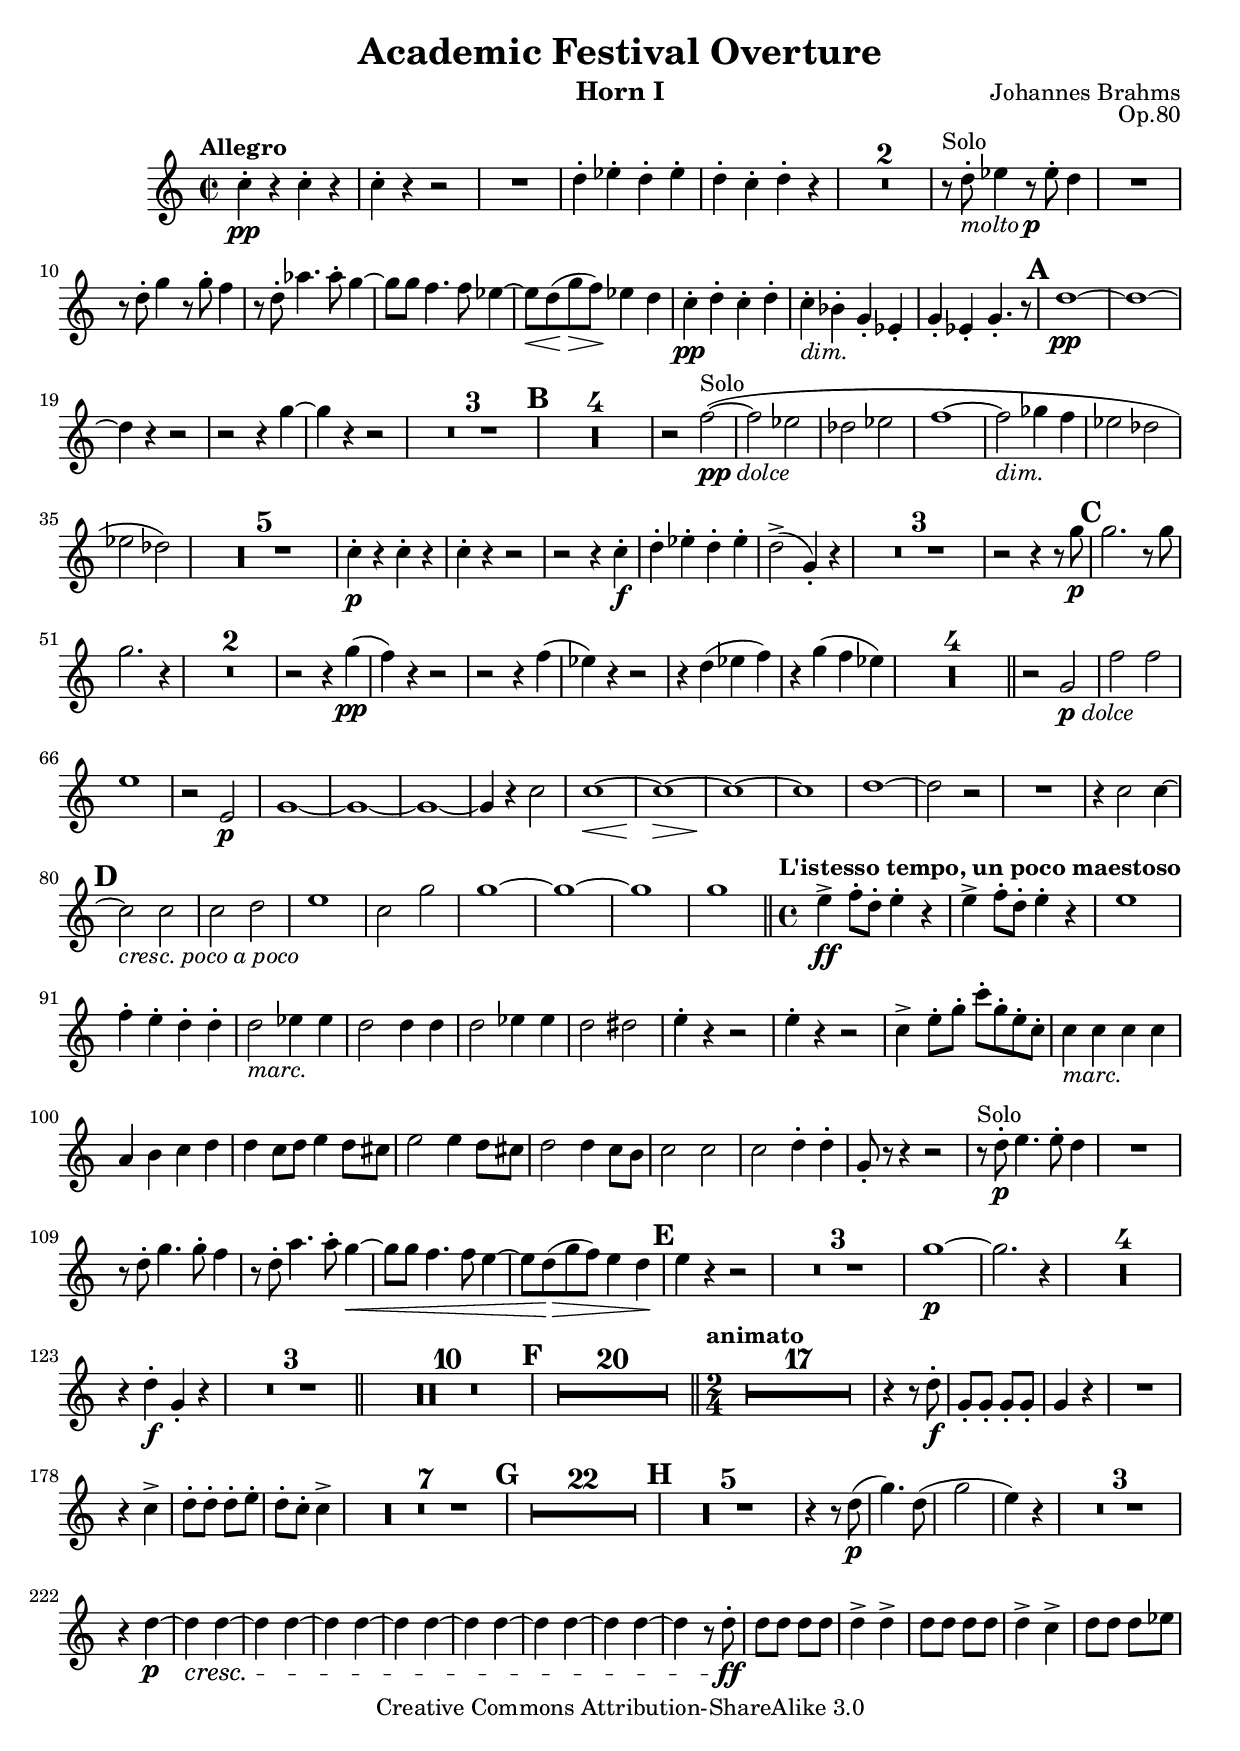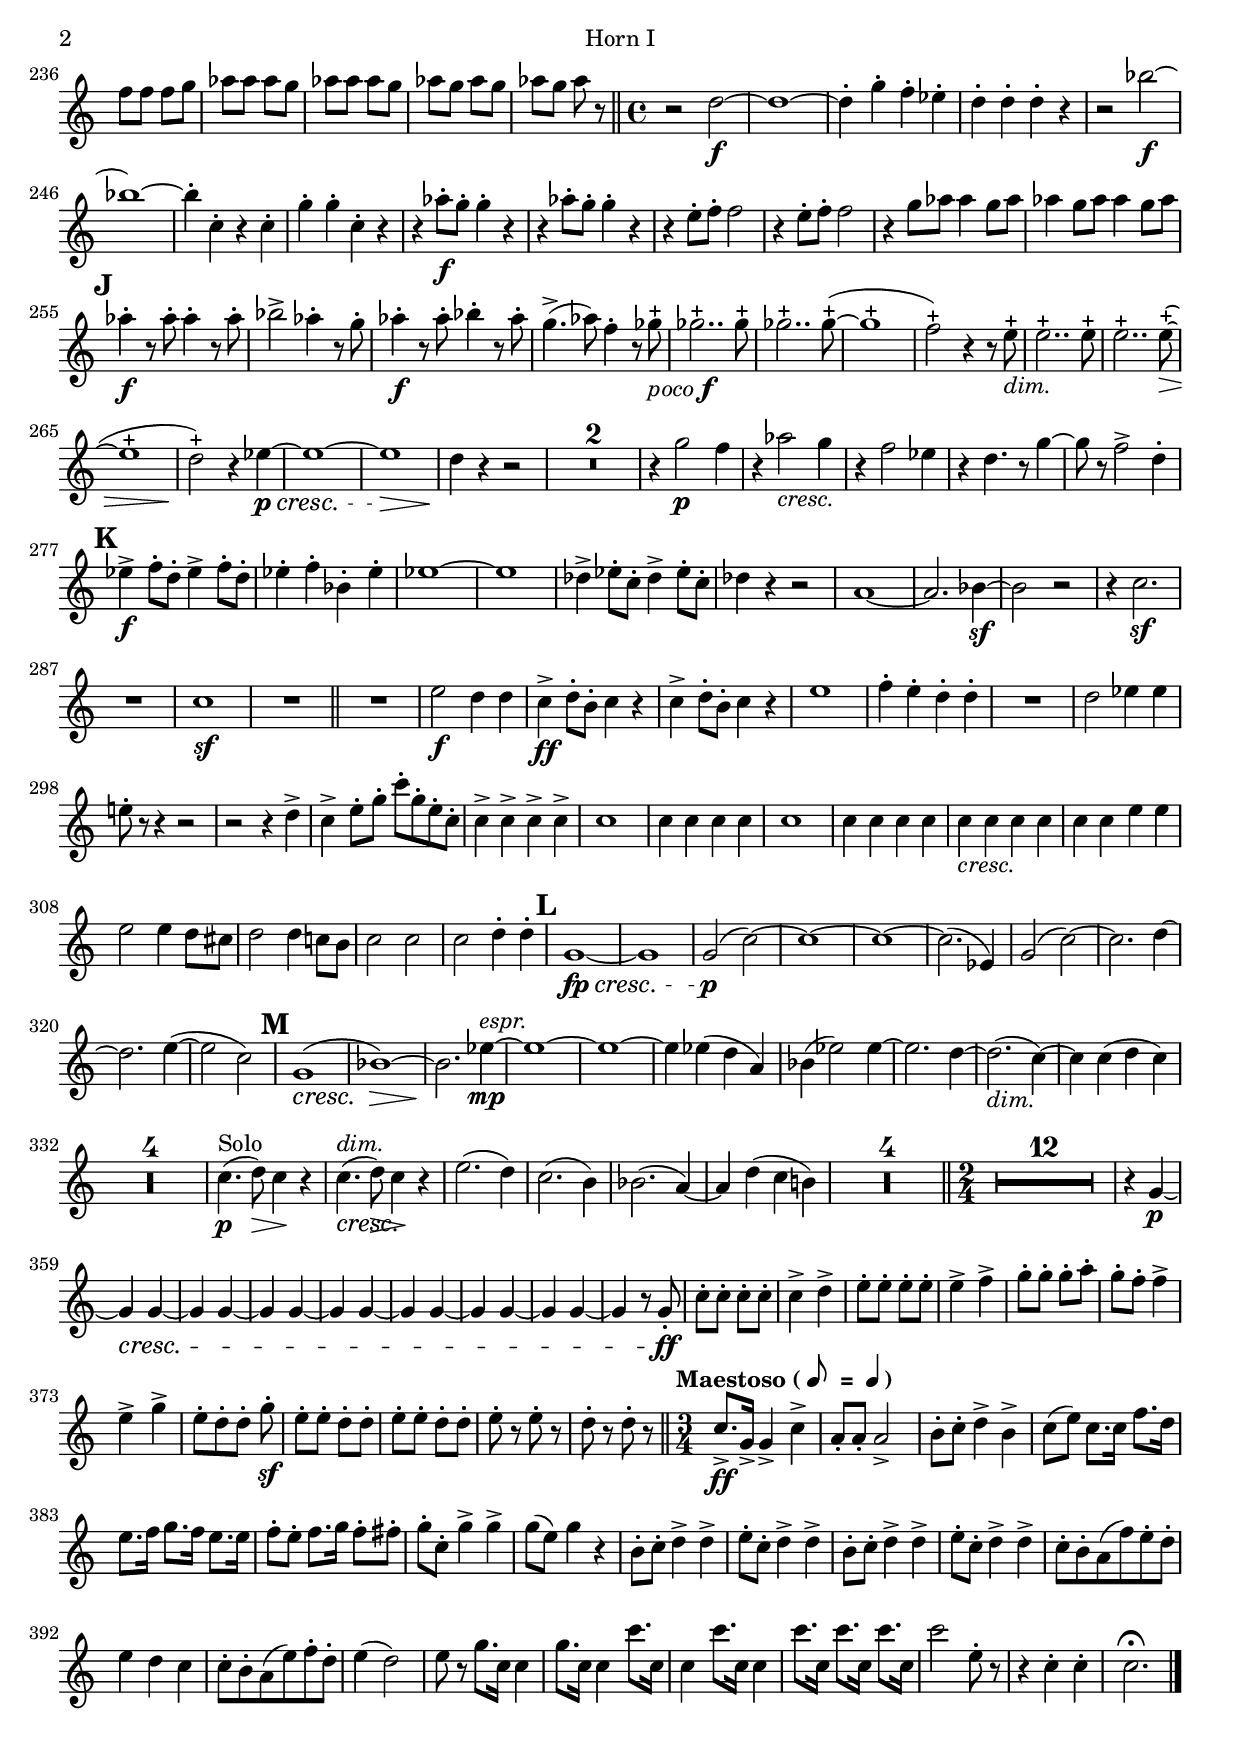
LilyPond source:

\version "2.12.2"

\include "defs.lyi" 
\version "2.12.2"

%TODO: switch to relative mode
hornOne =
{
  \transposition c
  c''4-.\pp r c''-. r |
  c''4-. r r2 |
  R1 |
  d''4-. ees''-. d''-. ees''-. |
  d''-. c''-. d''-. r |
  R1*2 |
  r8^\markup{Solo} d''8-.-\markup{\italic molto \dynamic p} ees''4 r8 ees''8-. d''4 |
  R1 |
  r8 d''8-. g''4 r8 g''8-. f''4 |
  r8 d''8-. aes''4. aes''8-. g''4 ~ |
  g''8 g''8 f''4. f''8 ees''4 ~ |
  ees''8 \<  d''\! (g'' \>  f''\!) ees''4 d'' |
  c''4-.\pp d''-. c''-. d''-. |
  c''-.-\markup{\italic dim.} bes'-. g'-. ees'-. |
  g'-. ees'-. g'4.-. r8 |

  %\mark "A"
  d''1\pp ~ |
  d''1 ~ |
  d''4 r4 r2 |
  r2 r4 g'' ~ |
  g'' r4 r2 |
  R1*3 |

  %\mark "B"
  R1*4 |
  r2 f''^\markup{\hspace #0.0 \raise #0.5 Solo}_\markup{\dynamic pp \italic dolce}( ~ |
  f'' ees'' |
  des'' ees'' |
  f''1 ~ |
  f''2-\markup{\italic dim.} ges''4 f'' |
  ees''2 des'' |
  ees'' des'') |
  R1*5 |
  c''4-.\p r c''-. r |
  c''4-. r r2 |
  r r4 c''-.\f
  d''4-. ees''-. d''-. ees''-. |
  d''2->(  g'4)-. r |
  R1*3 |
  r2 r4 r8 g''\p |

  %\mark "C"
  g''2. r8 g'' |
  g''2. r4 |
  R1*2 |
  r2 r4 g''\pp( |
  f'') r r2 |
  r r4 f''( |
  ees'') r r2 |
  r4 d''( ees''  f'') |
  r4 g''( f''  ees'') |
  R1*4 |
  r2 g'-\markup{\dynamic p \italic dolce} |
  f'' f'' |
  e''1 |
  r2 e'\p |
  g'1 ~ |
  g' ~ |
  g' ~ |
  g'4 r4 c''2 |
  c''1 \< ~ |
  c''1 \> ~ |
  c''1\! ~ |
  c''1 |
  d''1 ~ |
  d''2 r2 |
  R1 |
  r4 c''2 c''4 ~ |

  %\mark "D"
  c''2-\markup{\italic {cresc. poco a poco}} c'' |
  c'' d'' |
  e''1 |
  c''2 g'' |
  g''1 ~ |
  g'' ~ |
  g'' |
  g'' |

  %\time 4/4
  e''4->\ff f''8-. d''-. e''4-. r4 |
  e''4-> f''8-. d''-. e''4-. r4 |
  e''1 |
  f''4-. e''-. d''-. d''-. |
  d''2-\markup{\italic marc.} ees''4 ees'' |
  d''2 d''4 d'' |
  d''2 ees''4 ees'' |
  d''2 dis'' |
  e''4-. r4 r2 |
  e''4-. r4 r2 |
  c''4-> e''8-. g''-. c'''-. g''-. e''-. c''-. |
  c''4-\markup{\italic marc.} c'' c'' c'' |
  a' b' c'' d'' |
  d'' c''8 d'' e''4 d''8 cis'' |
  e''2 e''4 d''8 cis'' |
  d''2 d''4 c''8 b' |
  c''2 c'' |
  c'' d''4-. d''-. |
  g'8-. r r4 r2 |
  r8^\markup{Solo} d''8-.\p e''4. e''8-. d''4 |
  R1 |
  r8 d''8-. g''4. g''8-. f''4 |
  r8 d''8-. a''4. a''8-. g''4 \< ~ |
  g''8 g''8 f''4. f''8 e''4 ~ |
  e''8  d'' \> (g'' f'') e''4  d''\! |

  %\mark "E"
  e'' r r2 |
  R1*3 |
  g''1\p ~ |
  g''2. r4 |
  R1*4 |
  r4 d''-.\f g'-. r4 |
  R1*3 |
  R1*10 |

  %\mark "F"
  R1*20 |

  %\time 2/4
  R2*17 |
  r4 r8 d''-.\f |
  g'-. g'-. g'-. g'-. |
  g'4 r |
  R2 |
  r4 c''-> |
  d''8-. d''8-. d''8-. e''8-. |
  d''8-. c''8-. c''4-> |
  R2*7 |

  %\mark "G"
  R2*22 |

  %\mark "H"
  R2*5 |
  r4 r8 d''\p( |
  g''4.) d''8( |
  g''2 |
  e''4) r |
  R2*3
  r4 d''\p ~ |
  \crescTextCresc
  d''\< d'' ~ |
  d'' d'' ~ |
  d'' d'' ~ |
  d'' d'' ~ |
  d'' d'' ~ |
  d'' d'' ~ |
  d'' d'' ~ |
  d'' r8 d''8-.\ff |
  d''8 d'' d'' d'' |
  d''4-> d''-> |
  d''8 d'' d'' d'' |
  d''4-> c''-> |
  d''8 d'' d'' ees'' |
  f'' f'' f'' g'' |
  aes'' aes'' aes'' g'' |
  aes'' aes'' aes'' g'' |
  aes'' g'' aes'' g'' |
  aes'' g'' aes'' r |

  %\time 4/4
  r2 d''\f ~ |
  d''1 ~ |
  d''4-. g''-. f''-. ees''-. |
  d''-. d''-. d''-. r |
  r2 bes''\f ~ |
  bes''1 ~ |
  bes''4-. c''-. r c''-. |
  g''4-. g''-. c''-. r4 |
  r4 aes''8-.\f g''-. g''4-. r |
  r4 aes''8-. g''-. g''4-. r |
  r4 e''8-. f''-. f''2 |
  r4 e''8-. f''-. f''2 |
  r4 g''8 aes'' aes''4 g''8 aes'' |
  aes''4 g''8 aes'' aes''4 g''8 aes'' |

  %\mark "I"
  aes''4-.\f r8 aes''8-. aes''4-. r8 aes''-. |
  bes''2-> aes''4-. r8 g''-. |
  aes''4-.\f r8 aes''8-. bes''4-. r8 aes''-. |
  g''4.->(  aes''8) f''4-. r8 ges''-+_\markup{\italic poco \dynamic f} |
  ges''2..-+ ges''8-+ |
  ges''2..-+ ges''8~-+( |
  ges''1-+ |
  f''2)-+ r4 r8 e''-+-\markup{\italic dim.} |
  e''2..-+ e''8-+ |
  e''2..-+ e''8-+( \> ~ |
  e''1-+ |
  d''2\!)-+ r4 ees''\p \< ~ |
  ees''1 ~ |
  ees''1 \> |
  d''4\! r4 r2 |
  R1*2 |
  r4 g''2\p f''4 |
  r4 aes''2-\markup{\italic cresc.} g''4 |
  r4 f''2 ees''4 |
  r4 d''4. r8 g''4 ~ |
  g''8 r8 f''2-> d''4-. |

  %\mark "K"
  ees''4->\f f''8-. d''-. ees''4-> f''8-. d''-. |
  ees''4-. f''-. bes'-. ees''-. |
  ees''1 ~ |
  ees''1 |
  des''4-> ees''8-. c''-. des''4-> ees''8-. c''-. |
  des''4 r r2 |
  a'1 ~ |
  a'2. bes'4\sf ~ |
  bes'2 r2 |
  r4 c''2.\sf |
  R1 |
  c''1\sf |
  R1 |
  R1 |
  e''2\f d''4 d'' |
  c''4->\ff d''8-. b'-. c''4 r4 |
  c''4-> d''8-. b'-. c''4 r4 |
  e''1 |
  f''4-. e''-. d''-. d''-. |
  R1 |
  d''2 ees''4 ees''4 |
  e''!8-. r8 r4 r2 |
  r2 r4 d''-> |
  c''4-> e''8-. g''-. c'''-. g''-. e''-. c''-. |
  c''4-> c''4-> c''4-> c''4-> |
  c''1 |
  c''4 c'' c'' c'' |
  c''1 |
  c''4 c'' c'' c'' |
  c''-\markup{\italic cresc.} c'' c'' c'' |
  c'' c'' e'' e'' |
  e''2 e''4 d''8 cis'' |
  d''2 d''4 c''!8 b' |
  c''2 c'' |
  c'' d''4-. d''-. |

  %\mark "L"
  g'1\fp \< ~ |
  g' |
  g'2\p(  c'') ~ |
  c''1 ~ |
  c''1 ~ |
  c''2.(  ees'4) |
  g'2(  c'') ~ |
  c''2. d''4 ~ |
  d''2. e''4( ~ |
  e''2 c'') |

  %\mark "M"
  g'1( \< |
  bes'1) \> ~ |
  bes'2.\! ees''4\mp^\markup{\italic espr.} ~ |
  ees''1 ~ |
  ees''1 ~ |
  ees''4 ees''4( d''  a') |
  bes'4(  ees''2) ees''4 ~ |
  ees''2. d''4 ~ |
  d''2.-\markup{\italic dim.}(  c''4) ~ |
  c'' c''( d''  c'') |
  R1*4 |
  c''4.\p^\markup{Solo}(\<  d''8) \>  c''4\! r4 |
  c''4.(\<^\markup{\italic dim.}  d''8) \>  c''4\! r4 |
  e''2.(  d''4) |
  c''2.(  b'4) |
  bes'2.(  a'4) ~ |
  a'4 d''( c''  b'!) |
  R1*4 |

  %\time 2/4
  R2*12 |
  r4 g'-\p ~ |
  \cresc g' g' ~ |
  g' g' ~ |
  g' g' ~ |
  g' g' ~ |
  g' g' ~ |
  g' g' ~ |
  g' g' ~ |
  g' r8 g'-.-\ff \endcresc |
  c''8-. c''-. c''-. c''-. |
  c''4-> d''-> |
  e''8-. e''-. e''-. e''-. |
  e''4-> f''-> |
  g''8-. g''-. g''-. a''-. |
  g''8-. f''-. f''4-> |
  e''-> g''-> |
  e''8-.[ d''-. d''-.] g''-.-\sf |
  e''-. e''-. d''-. d''-. |
  e''-. e''-. d''-. d''-. |
  e''-. r e''-. r |
  d''-. r d''-. r |

  %\time 3/4
  c''8.->-\ff g'16-> g'4-> c''-> |
  a'8-. a'-. a'2-> |
  b'8-. c''-. d''4-> b'-> |
  c''8( e'') c''8.[ c''16] f''8. d''16 |
  e''8. f''16 g''8. f''16 e''8. e''16 |
  f''8-. e''-. f''8.[ g''16] f''8-. fis''-. |
  g''8-. c''-. g''4-> g''4-> |
  g''8( e'') g''4 r |
  b'8-. c''-. d''4-> d''-> |
  e''8-. c''-. d''4-> d''-> |
  b'8-. c''-. d''4-> d''-> |
  e''8-. c''-. d''4-> d''-> |
  c''8-. b'-. a'( f'') e''-. d''-. |
  e''4 d'' c'' |
  c''8-. b'-. a'( e'') f''-. d''-. |
  e''4( d''2) |
  e''8 r g''8. c''16 c''4 |
  g''8. c''16 c''4 c'''8. c''16 |
  c''4 c'''8. c''16 c''4 |
  c'''8. c''16 c'''8. c''16 c'''8. c''16 |
  c'''2 e''8-. r |
  r4 c''-. c''-. |
  c''2.\fermata |
}

 

instrument = "Horn I"

notes = \hornOne

\version "2.12.2"

\include "defs.lyi"

\paper
{
  ragged-last-bottom = ##f
}

\book
{
  \include "header.lyi"
  \score
  {
    \new Staff
    {
      \set Score.skipBars = ##t
      << \notes \outline >>
    }
  }
}



